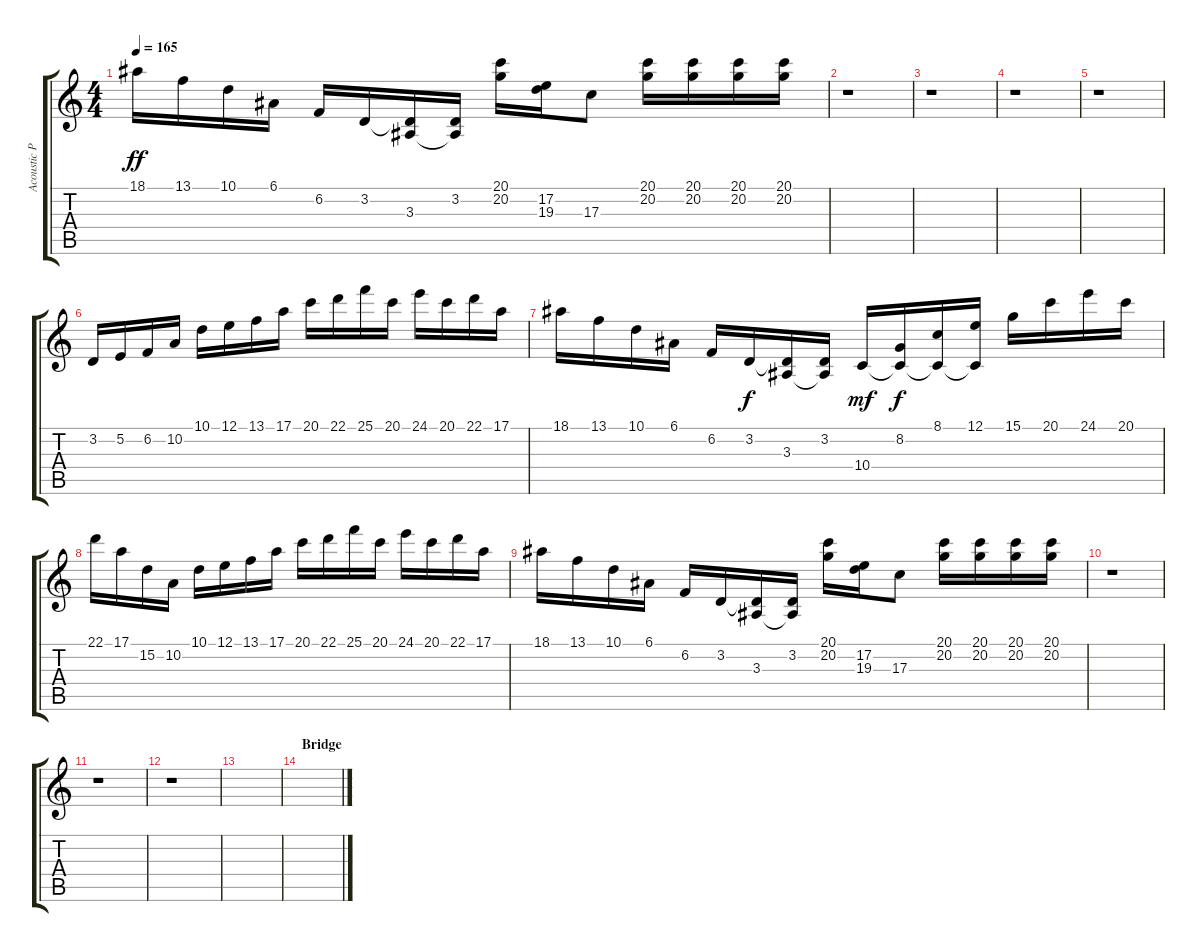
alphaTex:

\track ("Acoustic Piano" "Acoustic P") {instrument acousticgrandpiano}
\staff {score tabs}
\tuning (E4 B3 G3 D3 A2 E2) {hide}
\ts (4 4)
\tempo 165
\clef g2
\ks c
18.1.16{dy ff} 13.1.16 10.1.16 6.1.16 6.2.16 3.2.16 (3.2{t} 3.3).16 (3.2 3.3{t}).16 (20.1 20.2).16 (17.2 19.3).16 17.3.8 (20.1 20.2).16 (20.1 20.2).16 (20.1 20.2).16 (20.1 20.2).16 |
r.1 |
r.1 |
r.1 |
r.1 |
3.2.16 5.2.16 6.2.16 10.2.16 10.1.16 12.1.16 13.1.16 17.1.16 20.1.16 22.1.16 25.1.16 20.1.16 24.1.16 20.1.16 22.1.16 17.1.16 |
18.1.16 13.1.16 10.1.16 6.1.16 6.2.16 3.2.16{dy f} (3.2{t} 3.3).16 (3.2 3.3{t}).16 10.4.16{dy mf} (8.2 10.4{t}).16{dy f} (8.1 10.4{t}).16 (12.1 10.4{t}).16 15.1.16 20.1.16 24.1.16 20.1.16 |
22.1.16 17.1.16 15.2.16 10.2.16 10.1.16 12.1.16 13.1.16 17.1.16 20.1.16 22.1.16 25.1.16 20.1.16 24.1.16 20.1.16 22.1.16 17.1.16 |
18.1.16 13.1.16 10.1.16 6.1.16 6.2.16 3.2.16 (3.2{t} 3.3).16 (3.2 3.3{t}).16 (20.1 20.2).16 (17.2 19.3).16 17.3.8 (20.1 20.2).16 (20.1 20.2).16 (20.1 20.2).16 (20.1 20.2).16 |
r.1 |
r.1 |
r.1 |
|
\section ("" "Bridge")
